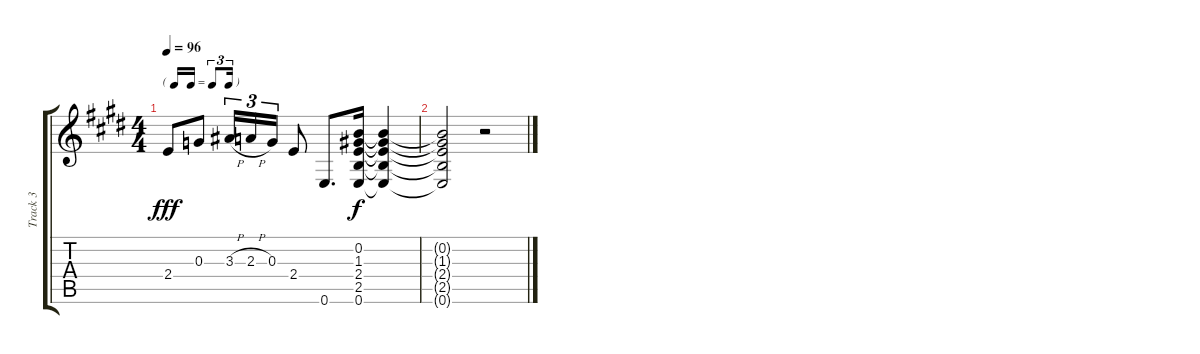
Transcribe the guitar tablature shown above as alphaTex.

\track ("Track 3" "Track 3") {instrument electricguitarjazz}
\staff {score tabs}
\tuning (E4 B3 G3 D3 A2 E2) {hide}
\ts (4 4)
\tf triplet16th
\tempo 96
\clef g2
\ks e
2.4.8{dy fff} 0.3.8 3.3{h}.16{tu (3 2)} 2.3{h}.16{tu (3 2)} 0.3.16{tu (3 2)} 2.4.8 0.6.8{d} (0.2 1.3 2.4 2.5 0.6).16{dy f} (0.2{t} 1.3{t} 2.4{t} 2.5{t} 0.6{t}).4 |
(0.2{t} 1.3{t} 2.4{t} 2.5{t} 0.6{t}).2 r.2
